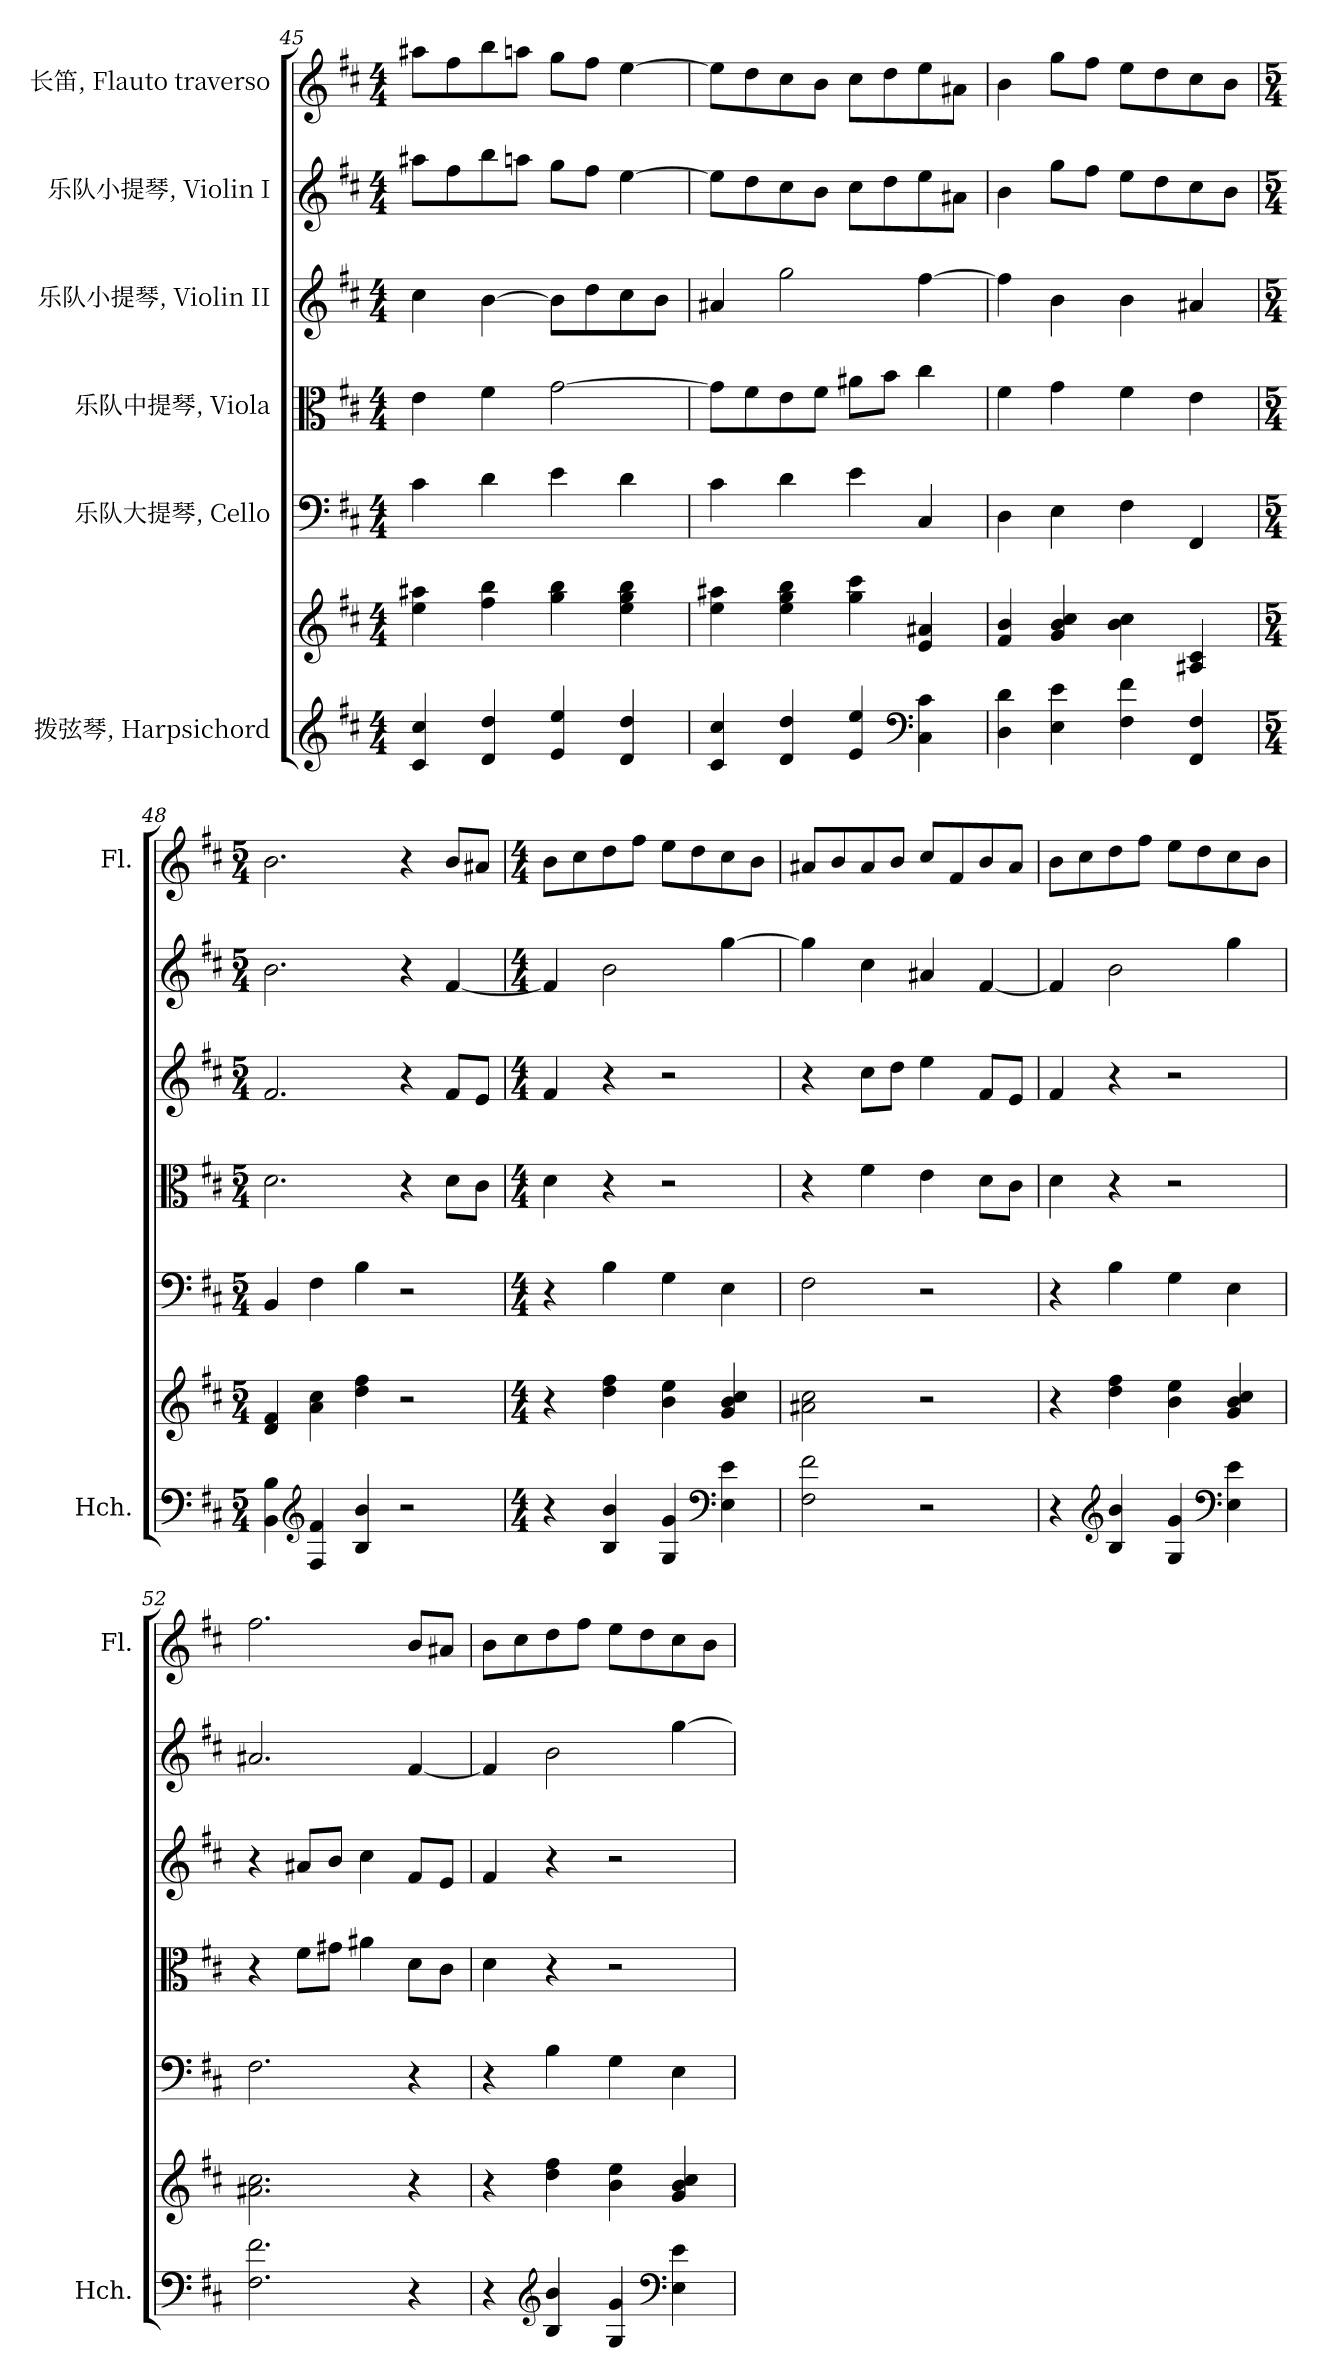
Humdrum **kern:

**kern	**kern	**kern	**kern	**kern	**kern	**kern
*part6	*part6	*part5	*part4	*part3	*part2	*part1
*staff7	*staff6	*staff5	*staff4	*staff3	*staff2	*staff1
*I"拨弦琴, Harpsichord	*	*I"乐队大提琴, Cello	*I"乐队中提琴, Viola	*I"乐队小提琴, Violin II	*I"乐队小提琴, Violin I	*I"长笛, Flauto traverso
*I'Hch.	*	*	*	*	*	*I'Fl.
*clefG2	*clefG2	*clefF4	*clefC3	*clefG2	*clefG2	*clefG2
*k[f#c#]	*k[f#c#]	*k[f#c#]	*k[f#c#]	*k[f#c#]	*k[f#c#]	*k[f#c#]
*M4/4	*M4/4	*M4/4	*M4/4	*M4/4	*M4/4	*M4/4
=45	=45	=45	=45	=45	=45	=45
4c#/ 4cc#/	4ee\ 4aa#X\	4c#\	4e\	4cc#\	8aa#X\L	8aa#X\L
.	.	.	.	.	8ff#\	8ff#\
4d/ 4dd/	4ff#\ 4bb\	4d\	4f#\	[4b\	8bb\	8bb\
.	.	.	.	.	8aan\J	8aan\J
4e/ 4ee/	4gg\ 4bb\	4e\	[2g\	8b\L]	8gg\L	8gg\L
.	.	.	.	8dd\	8ff#\J	8ff#\J
4d/ 4dd/	4ee\ 4gg\ 4bb\	4d\	.	8cc#\	[4ee\	[4ee\
.	.	.	.	8b\J	.	.
!!LO:PB:g=z
=46	=46	=46	=46	=46	=46	=46
4c#/ 4cc#/	4ee\ 4aa#X\	4c#\	8g\L]	4a#X/	8ee\L]	8ee\L]
.	.	.	8f#\	.	8dd\	8dd\
4d/ 4dd/	4ee\ 4gg\ 4bb\	4d\	8e\	2gg\	8cc#\	8cc#\
.	.	.	8f#\J	.	8b\J	8b\J
4e/ 4ee/	4gg\ 4ccc#\	4e\	8a#X\L	.	8cc#\L	8cc#\L
.	.	.	8b\J	.	8dd\	8dd\
*clefF4	*	*	*	*	*	*
4C#\ 4c#\	4e/ 4a#X/	4C#/	4cc#\	[4ff#\	8ee\	8ee\
.	.	.	.	.	8a#X\J	8a#X\J
=47	=47	=47	=47	=47	=47	=47
4D\ 4d\	4f#/ 4b/	4D\	4f#\	4ff#\]	4b\	4b\
*	*	*	*	*	*	*MM159
4E\ 4e\	4g/ 4b/ 4cc#/	4E\	4g\	4b\	8gg\L	8gg\L
.	.	.	.	.	8ff#\J	8ff#\J
*	*	*	*	*	*	*MM150
4F#\ 4f#\	4b\ 4cc#\	4F#\	4f#\	4b\	8ee\L	8ee\L
.	.	.	.	.	8dd\	8dd\
*	*	*	*	*	*	*MM141
4FF#/ 4F#/	4A#X/ 4c#/	4FF#/	4e\	4a#X/	8cc#\	8cc#\
.	.	.	.	.	8b\J	8b\J
=48	=48	=48	=48	=48	=48	=48
*M5/4	*M5/4	*M5/4	*M5/4	*M5/4	*M5/4	*M5/4
*	*	*	*	*	*	*MM132
4BB\ 4B\	4d/ 4f#/	4BB/	2.d\	2.f#/	2.b\	2.b\
*clefG2	*	*	*	*	*	*
4F#/ 4f#/	4a\ 4cc#\	4F#\	.	.	.	.
4B/ 4b/	4dd\ 4ff#\	4B\	.	.	.	.
*	*	*	*	*	*	*MM20
2r	2r	2r	4r	4r	4r	4r
*	*	*	*	*	*	*MM168
.	.	.	8d\L	8f#/L	[4f#/	8b/L
.	.	.	8c#\J	8e/J	.	8a#X/J
=49	=49	=49	=49	=49	=49	=49
*M4/4	*M4/4	*M4/4	*M4/4	*M4/4	*M4/4	*M4/4
4r	4r	4r	4d\	4f#/	4f#/]	8b\L
.	.	.	.	.	.	8cc#\
4B/ 4b/	4dd\ 4ff#\	4B\	4r	4r	2b\	8dd\
.	.	.	.	.	.	8ff#\J
4G/ 4g/	4b\ 4ee\	4G\	2r	2r	.	8ee\L
.	.	.	.	.	.	8dd\
*clefF4	*	*	*	*	*	*
4E\ 4e\	4g/ 4b/ 4cc#/	4E\	.	.	[4gg\	8cc#\
.	.	.	.	.	.	8b\J
!!LO:PB:g=z
=50	=50	=50	=50	=50	=50	=50
2F#\ 2f#\	2a#X\ 2cc#\	2F#\	4r	4r	4gg\]	8a#X/L
.	.	.	.	.	.	8b/
.	.	.	4f#\	8cc#\L	4cc#\	8a#/
.	.	.	.	8dd\J	.	8b/J
2r	2r	2r	4e\	4ee\	4a#X/	8cc#/L
.	.	.	.	.	.	8f#/
.	.	.	8d\L	8f#/L	[4f#/	8b/
.	.	.	8c#\J	8e/J	.	8a#/J
=51	=51	=51	=51	=51	=51	=51
4r	4r	4r	4d\	4f#/	4f#/]	8b\L
.	.	.	.	.	.	8cc#\
*clefG2	*	*	*	*	*	*
4B/ 4b/	4dd\ 4ff#\	4B\	4r	4r	2b\	8dd\
.	.	.	.	.	.	8ff#\J
4G/ 4g/	4b\ 4ee\	4G\	2r	2r	.	8ee\L
.	.	.	.	.	.	8dd\
*clefF4	*	*	*	*	*	*
4E\ 4e\	4g/ 4b/ 4cc#/	4E\	.	.	4gg\	8cc#\
.	.	.	.	.	.	8b\J
=52	=52	=52	=52	=52	=52	=52
2.F#\ 2.f#\	2.a#X\ 2.cc#\	2.F#\	4r	4r	2.a#X/	2.ff#\
.	.	.	8f#\L	8a#X/L	.	.
.	.	.	8g#X\J	8b/J	.	.
.	.	.	4a#X\	4cc#\	.	.
4r	4r	4r	8d\L	8f#/L	[4f#/	8b/L
.	.	.	8c#\J	8e/J	.	8a#X/J
=53	=53	=53	=53	=53	=53	=53
4r	4r	4r	4d\	4f#/	4f#/]	8b\L
.	.	.	.	.	.	8cc#\
*clefG2	*	*	*	*	*	*
4B/ 4b/	4dd\ 4ff#\	4B\	4r	4r	2b\	8dd\
.	.	.	.	.	.	8ff#\J
4G/ 4g/	4b\ 4ee\	4G\	2r	2r	.	8ee\L
.	.	.	.	.	.	8dd\
*clefF4	*	*	*	*	*	*
4E\ 4e\	4g/ 4b/ 4cc#/	4E\	.	.	[4gg\	8cc#\
.	.	.	.	.	.	8b\J
=	=	=	=	=	=	=
*-	*-	*-	*-	*-	*-	*-
